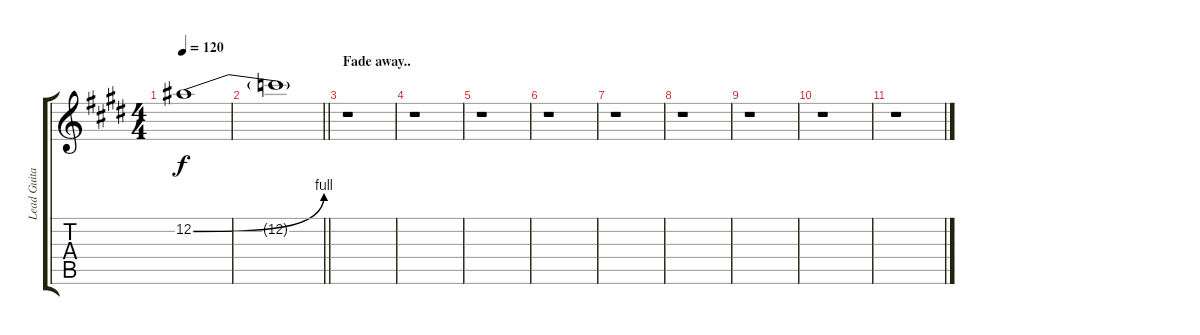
\track ("Lead Guitar" "Lead Guita") {instrument overdrivenguitar}
\staff {score tabs}
\tuning (Eb4 Bb3 Gb3 Db3 Ab2 Eb2) {hide}
\ts (4 4)
\tempo 120
\clef g2
\ks e
12.2{be (bend 0 0 60 4)}.1{dy f} |
\barLineRight lightlight
12.2{t}.1 |
\section ("" "Fade away..")
r.1 |
r.1 |
r.1 |
r.1 |
r.1 |
r.1 |
r.1 |
r.1 |
r.1
